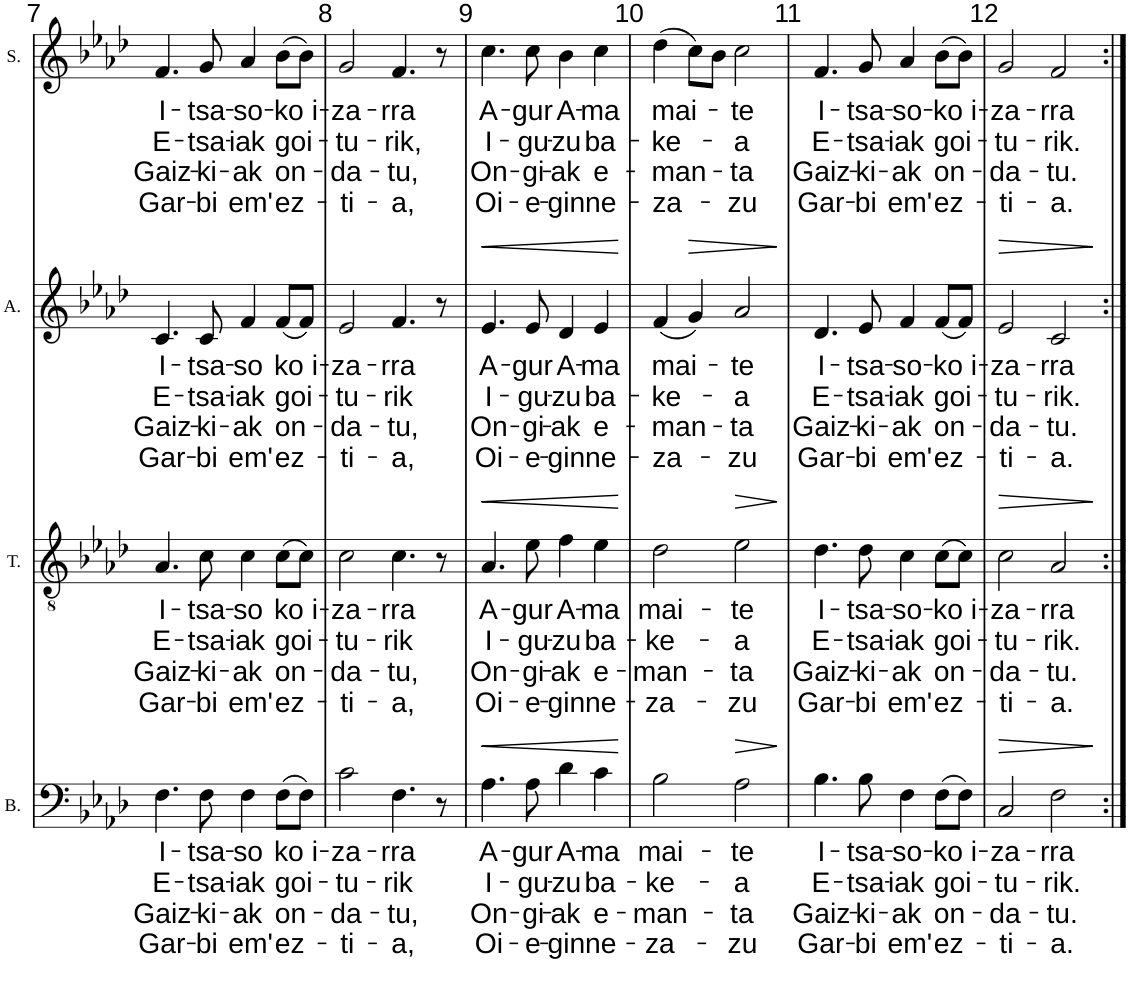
**kern	**text	**text	**text	**text	**dynam	**kern	**text	**text	**text	**text	**dynam	**kern	**text	**text	**text	**text	**dynam	**kern	**text	**text	**text	**text
*part4	*part4	*part4	*part4	*part4	*part4	*part3	*part3	*part3	*part3	*part3	*part3	*part2	*part2	*part2	*part2	*part2	*part2	*part1	*part1	*part1	*part1	*part1
*staff4	*staff4	*staff4	*staff4	*staff4	*staff4	*staff3	*staff3	*staff3	*staff3	*staff3	*staff3	*staff2	*staff2	*staff2	*staff2	*staff2	*staff2	*staff1	*staff1	*staff1	*staff1	*staff1
*I"Basse	*	*	*	*	*	*I"Tenor	*	*	*	*	*	*I"Alto	*	*	*	*	*	*I"Soprano	*	*	*	*
*I'B.	*	*	*	*	*	*I'T.	*	*	*	*	*	*I'A.	*	*	*	*	*	*I'S.	*	*	*	*
!!LO:PB:g=z
*clefF4	*	*	*	*	*	*clefGv2	*	*	*	*	*	*clefG2	*	*	*	*	*	*clefG2	*	*	*	*
*k[b-e-a-d-]	*	*	*	*	*	*k[b-e-a-d-]	*	*	*	*	*	*k[b-e-a-d-]	*	*	*	*	*	*k[b-e-a-d-]	*	*	*	*
*M4/4	*	*	*	*	*	*M4/4	*	*	*	*	*	*M4/4	*	*	*	*	*	*M4/4	*	*	*	*
=7	=7	=7	=7	=7	=7	=7	=7	=7	=7	=7	=7	=7	=7	=7	=7	=7	=7	=7	=7	=7	=7	=7
!	!LO:LY:b	!LO:LY:b	!LO:LY:b	!LO:LY:b	!	!	!LO:LY:b	!LO:LY:b	!LO:LY:b	!LO:LY:b	!	!	!LO:LY:b	!LO:LY:b	!LO:LY:b	!LO:LY:b	!	!	!LO:LY:b	!LO:LY:b	!LO:LY:b	!LO:LY:b
4.F\	I-	E-	Gaiz-	Gar-	.	4.A-/	I-	E-	Gaiz-	Gar-	.	4.c/	I-	E-	Gaiz-	Gar-	.	4.f/	I-	E-	Gaiz-	Gar-
!	!LO:LY:b	!LO:LY:b	!LO:LY:b	!LO:LY:b	!	!	!LO:LY:b	!LO:LY:b	!LO:LY:b	!LO:LY:b	!	!	!LO:LY:b	!LO:LY:b	!LO:LY:b	!LO:LY:b	!	!	!LO:LY:b	!LO:LY:b	!LO:LY:b	!LO:LY:b
8F\	-tsa-	-tsa-	-ki-	-bi	.	8c\	-tsa-	-tsa-	-ki-	-bi	.	8c/	-tsa-	-tsa-	-ki-	-bi	.	8g/	-tsa-	-tsa-	-ki-	-bi
!	!LO:LY:b	!LO:LY:b	!LO:LY:b	!LO:LY:b	!	!	!LO:LY:b	!LO:LY:b	!LO:LY:b	!LO:LY:b	!	!	!LO:LY:b	!LO:LY:b	!LO:LY:b	!LO:LY:b	!	!	!LO:LY:b	!LO:LY:b	!LO:LY:b	!LO:LY:b
4F\	-so	-iak	-ak	em'	.	4c\	-so	-iak	-ak	em'	.	4f/	-so	-iak	-ak	em'	.	4a-/	-so-	-iak	-ak	em'
!	!LO:LY:b	!LO:LY:b	!LO:LY:b	!LO:LY:b	!	!	!LO:LY:b	!LO:LY:b	!LO:LY:b	!LO:LY:b	!	!	!LO:LY:b	!LO:LY:b	!LO:LY:b	!LO:LY:b	!	!	!LO:LY:b	!LO:LY:b	!LO:LY:b	!LO:LY:b
(8F\L	-ko i-	goi-	on-	ez-	.	(8c\L	-ko i-	goi-	on-	ez-	.	(8f/L	-ko i-	goi-	on-	ez-	.	(8b-\L	-ko i-	goi-	on-	ez-
8F\J)	.	.	.	.	.	8c\J)	.	.	.	.	.	8f/J)	.	.	.	.	.	8b-\J)	.	.	.	.
=8	=8	=8	=8	=8	=8	=8	=8	=8	=8	=8	=8	=8	=8	=8	=8	=8	=8	=8	=8	=8	=8	=8
!	!LO:LY:b	!LO:LY:b	!LO:LY:b	!LO:LY:b	!	!	!LO:LY:b	!LO:LY:b	!LO:LY:b	!LO:LY:b	!	!	!LO:LY:b	!LO:LY:b	!LO:LY:b	!LO:LY:b	!	!	!LO:LY:b	!LO:LY:b	!LO:LY:b	!LO:LY:b
2c\	-za-	-tu-	-da-	-ti-	.	2c\	-za-	-tu-	-da-	-ti-	.	2e-/	-za-	-tu-	-da-	-ti-	.	2g/	-za-	-tu-	-da-	-ti-
!	!LO:LY:b	!LO:LY:b	!LO:LY:b	!LO:LY:b	!	!	!LO:LY:b	!LO:LY:b	!LO:LY:b	!LO:LY:b	!	!	!LO:LY:b	!LO:LY:b	!LO:LY:b	!LO:LY:b	!	!	!LO:LY:b	!LO:LY:b	!LO:LY:b	!LO:LY:b
4.F\	-rra	-rik	-tu,	-a,	.	4.c\	-rra	-rik	-tu,	-a,	.	4.f/	-rra	-rik	-tu,	-a,	.	4.f/	-rra	-rik,	-tu,	-a,
8r	.	.	.	.	.	8r	.	.	.	.	.	8r	.	.	.	.	.	8r	.	.	.	.
=9	=9	=9	=9	=9	=9	=9	=9	=9	=9	=9	=9	=9	=9	=9	=9	=9	=9	=9	=9	=9	=9	=9
!	!LO:LY:b	!LO:LY:b	!LO:LY:b	!LO:LY:b	!LO:HP:b	!	!LO:LY:b	!LO:LY:b	!LO:LY:b	!LO:LY:b	!LO:HP:b	!	!LO:LY:b	!LO:LY:b	!LO:LY:b	!LO:LY:b	!LO:HP:b	!	!LO:LY:b	!LO:LY:b	!LO:LY:b	!LO:LY:b
4.A-\	A-	I-	On-	Oi-	<	4.A-/	A-	I-	On-	Oi-	<	4.e-/	A-	I-	On-	Oi-	<	4.cc\	A-	I-	On-	Oi-
!	!LO:LY:b	!LO:LY:b	!LO:LY:b	!LO:LY:b	!	!	!LO:LY:b	!LO:LY:b	!LO:LY:b	!LO:LY:b	!	!	!LO:LY:b	!LO:LY:b	!LO:LY:b	!LO:LY:b	!	!	!LO:LY:b	!LO:LY:b	!LO:LY:b	!LO:LY:b
8A-\	-gur	-gu-	-gi-	-e-	.	8e-\	-gur	-gu-	-gi-	-e-	.	8e-/	-gur	-gu-	-gi-	-e-	.	8cc\	-gur	-gu-	-gi-	-e-
!	!LO:LY:b	!LO:LY:b	!LO:LY:b	!LO:LY:b	!	!	!LO:LY:b	!LO:LY:b	!LO:LY:b	!LO:LY:b	!	!	!LO:LY:b	!LO:LY:b	!LO:LY:b	!LO:LY:b	!	!	!LO:LY:b	!LO:LY:b	!LO:LY:b	!LO:LY:b
4d-\	A-	-zu	-ak	-gin	.	4f\	A-	-zu	-ak	-gin	.	4d-/	A-	-zu	-ak	-gin	.	4b-\	A-	-zu	-ak	-gin
!	!LO:LY:b	!LO:LY:b	!LO:LY:b	!LO:LY:b	!	!	!LO:LY:b	!LO:LY:b	!LO:LY:b	!LO:LY:b	!	!	!LO:LY:b	!LO:LY:b	!LO:LY:b	!LO:LY:b	!	!	!LO:LY:b	!LO:LY:b	!LO:LY:b	!LO:LY:b
4c\	-ma	ba-	e-	ne-	.	4e-\	-ma	ba-	e-	ne-	.	4e-/	-ma	ba-	e-	ne-	.	4cc\	-ma	ba-	e-	ne-
.	.	.	.	.	[	.	.	.	.	.	[	.	.	.	.	.	[	.	.	.	.	.
=10	=10	=10	=10	=10	=10	=10	=10	=10	=10	=10	=10	=10	=10	=10	=10	=10	=10	=10	=10	=10	=10	=10
!	!LO:LY:b	!LO:LY:b	!LO:LY:b	!LO:LY:b	!	!	!LO:LY:b	!LO:LY:b	!LO:LY:b	!LO:LY:b	!	!	!LO:LY:b	!LO:LY:b	!LO:LY:b	!LO:LY:b	!	!	!LO:LY:b	!LO:LY:b	!LO:LY:b	!LO:LY:b
2B-\	mai-	-ke-	-man-	-za-	.	2d-\	mai-	-ke-	-man-	-za-	.	(4f/	mai-	-ke-	-man-	-za-	.	(4dd-\	mai-	-ke-	-man-	-za-
!	!	!	!	!	!	!	!	!	!	!	!	!	!	!	!	!	!LO:HP:b	!	!	!	!	!
.	.	.	.	.	.	.	.	.	.	.	.	4g/)	.	.	.	.	>	8cc\L)	.	.	.	.
.	.	.	.	.	.	.	.	.	.	.	.	.	.	.	.	.	.	8b-\J	.	.	.	.
!	!LO:LY:b	!LO:LY:b	!LO:LY:b	!LO:LY:b	!LO:HP:b	!	!LO:LY:b	!LO:LY:b	!LO:LY:b	!LO:LY:b	!LO:HP:b	!	!LO:LY:b	!LO:LY:b	!LO:LY:b	!LO:LY:b	!	!	!LO:LY:b	!LO:LY:b	!LO:LY:b	!LO:LY:b
2A-\	-te	-a	-ta	-zu	>	2e-\	-te	-a	-ta	-zu	>	2a-/	-te	-a	-ta	-zu	.	2cc\	-te	-a	-ta	-zu
.	.	.	.	.	]	.	.	.	.	.	]	.	.	.	.	.	]	.	.	.	.	.
=11	=11	=11	=11	=11	=11	=11	=11	=11	=11	=11	=11	=11	=11	=11	=11	=11	=11	=11	=11	=11	=11	=11
!	!LO:LY:b	!LO:LY:b	!LO:LY:b	!LO:LY:b	!	!	!LO:LY:b	!LO:LY:b	!LO:LY:b	!LO:LY:b	!	!	!LO:LY:b	!LO:LY:b	!LO:LY:b	!LO:LY:b	!	!	!LO:LY:b	!LO:LY:b	!LO:LY:b	!LO:LY:b
4.B-\	I-	E-	Gaiz-	Gar-	.	4.d-\	I-	E-	Gaiz-	Gar-	.	4.d-/	I-	E-	Gaiz-	Gar-	.	4.f/	I-	E-	Gaiz-	Gar-
!	!LO:LY:b	!LO:LY:b	!LO:LY:b	!LO:LY:b	!	!	!LO:LY:b	!LO:LY:b	!LO:LY:b	!LO:LY:b	!	!	!LO:LY:b	!LO:LY:b	!LO:LY:b	!LO:LY:b	!	!	!LO:LY:b	!LO:LY:b	!LO:LY:b	!LO:LY:b
8B-\	-tsa-	-tsa-	-ki-	-bi	.	8d-\	-tsa-	-tsa-	-ki-	-bi	.	8e-/	-tsa-	-tsa-	-ki-	-bi	.	8g/	-tsa-	-tsa-	-ki-	-bi
!	!LO:LY:b	!LO:LY:b	!LO:LY:b	!LO:LY:b	!	!	!LO:LY:b	!LO:LY:b	!LO:LY:b	!LO:LY:b	!	!	!LO:LY:b	!LO:LY:b	!LO:LY:b	!LO:LY:b	!	!	!LO:LY:b	!LO:LY:b	!LO:LY:b	!LO:LY:b
4F\	-so-	-iak	-ak	em'	.	4c\	-so-	-iak	-ak	em'	.	4f/	-so-	-iak	-ak	em'	.	4a-/	-so-	-iak	-ak	em'
!	!LO:LY:b	!LO:LY:b	!LO:LY:b	!LO:LY:b	!	!	!LO:LY:b	!LO:LY:b	!LO:LY:b	!LO:LY:b	!	!	!LO:LY:b	!LO:LY:b	!LO:LY:b	!LO:LY:b	!	!	!LO:LY:b	!LO:LY:b	!LO:LY:b	!LO:LY:b
(8F\L	-ko i-	goi-	on-	ez-	.	(8c\L	-ko i-	goi-	on-	ez-	.	(8f/L	-ko i-	goi-	on-	ez-	.	(8b-\L	-ko i-	goi-	on-	ez-
8F\J)	.	.	.	.	.	8c\J)	.	.	.	.	.	8f/J)	.	.	.	.	.	8b-\J)	.	.	.	.
=12	=12	=12	=12	=12	=12	=12	=12	=12	=12	=12	=12	=12	=12	=12	=12	=12	=12	=12	=12	=12	=12	=12
!	!LO:LY:b	!LO:LY:b	!LO:LY:b	!LO:LY:b	!LO:HP:b	!	!LO:LY:b	!LO:LY:b	!LO:LY:b	!LO:LY:b	!LO:HP:b	!	!LO:LY:b	!LO:LY:b	!LO:LY:b	!LO:LY:b	!LO:HP:b	!	!LO:LY:b	!LO:LY:b	!LO:LY:b	!LO:LY:b
2C/	-za-	-tu-	-da-	-ti-	>	2c\	-za-	-tu-	-da-	-ti-	>	2e-/	-za-	-tu-	-da-	-ti-	>	2g/	-za-	-tu-	-da-	-ti-
!	!LO:LY:b	!LO:LY:b	!LO:LY:b	!LO:LY:b	!	!	!LO:LY:b	!LO:LY:b	!LO:LY:b	!LO:LY:b	!	!	!LO:LY:b	!LO:LY:b	!LO:LY:b	!LO:LY:b	!	!	!LO:LY:b	!LO:LY:b	!LO:LY:b	!LO:LY:b
2F\	-rra	-rik.	-tu.	-a.	.	2A-/	-rra	-rik.	-tu.	-a.	.	2c/	-rra	-rik.	-tu.	-a.	.	2f/	-rra	-rik.	-tu.	-a.
.	.	.	.	.	]	.	.	.	.	.	]	.	.	.	.	.	]	.	.	.	.	.
=:|!	=:|!	=:|!	=:|!	=:|!	=:|!	=:|!	=:|!	=:|!	=:|!	=:|!	=:|!	=:|!	=:|!	=:|!	=:|!	=:|!	=:|!	=:|!	=:|!	=:|!	=:|!	=:|!
*-	*-	*-	*-	*-	*-	*-	*-	*-	*-	*-	*-	*-	*-	*-	*-	*-	*-	*-	*-	*-	*-	*-
